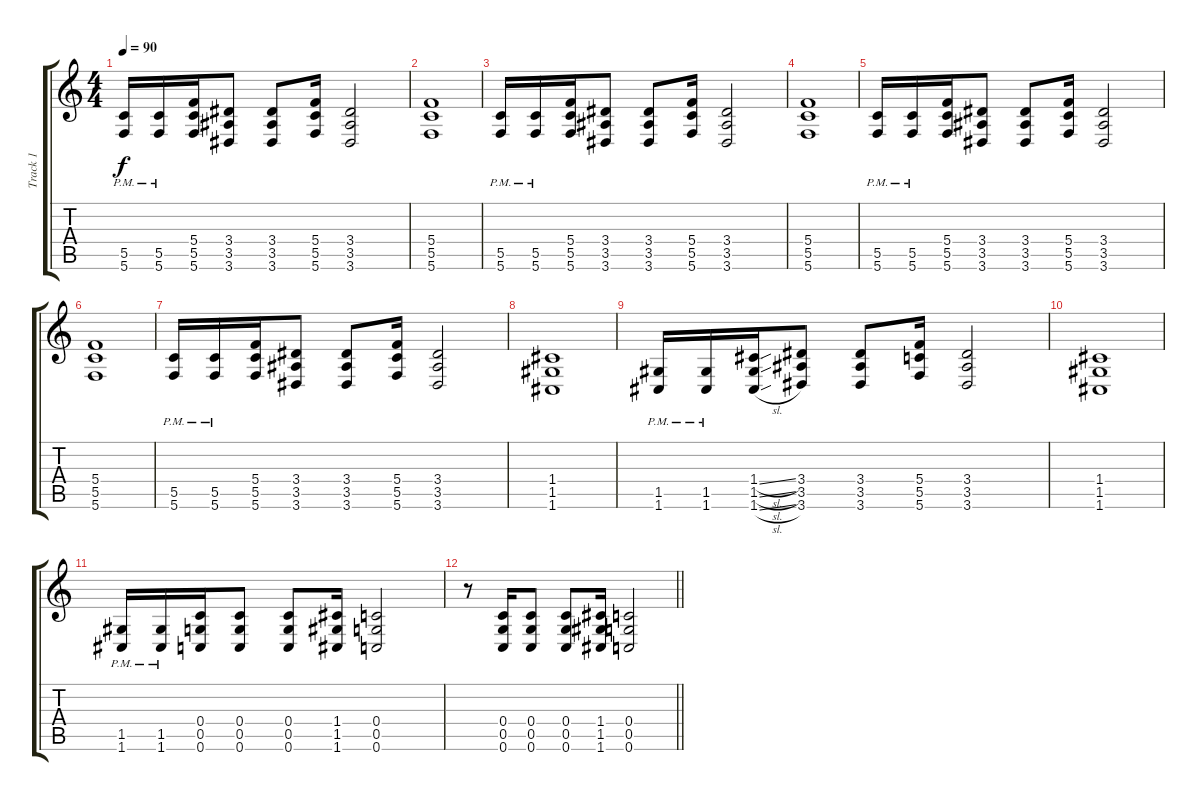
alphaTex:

\track ("Track 1" "Track 1") {instrument distortionguitar}
\staff {score tabs}
\tuning (D4 A3 F3 C3 G2 C2) {hide}
\ts (4 4)
\tempo 90
\clef g2
\ks c
(5.5{pm} 5.6{pm}).16{dy f} (5.5{pm} 5.6{pm}).16 (5.4 5.5 5.6).16 (3.4 3.5 3.6).8 (3.4 3.5 3.6).8 (5.4 5.5 5.6).16 (3.4 3.5 3.6).2 |
(5.4 5.5 5.6).1 |
(5.5{pm} 5.6{pm}).16 (5.5{pm} 5.6{pm}).16 (5.4 5.5 5.6).16 (3.4 3.5 3.6).8 (3.4 3.5 3.6).8 (5.4 5.5 5.6).16 (3.4 3.5 3.6).2 |
(5.4 5.5 5.6).1 |
(5.5{pm} 5.6{pm}).16 (5.5{pm} 5.6{pm}).16 (5.4 5.5 5.6).16 (3.4 3.5 3.6).8 (3.4 3.5 3.6).8 (5.4 5.5 5.6).16 (3.4 3.5 3.6).2 |
(5.4 5.5 5.6).1 |
(5.5{pm} 5.6{pm}).16 (5.5{pm} 5.6{pm}).16 (5.4 5.5 5.6).16 (3.4 3.5 3.6).8 (3.4 3.5 3.6).8 (5.4 5.5 5.6).16 (3.4 3.5 3.6).2 |
(1.4 1.5 1.6).1 |
(1.5{pm} 1.6{pm}).16 (1.5{pm} 1.6{pm}).16 (1.4{sl} 1.5{sl} 1.6{sl}).16 (3.4 3.5 3.6).8 (3.4 3.5 3.6).8 (5.4 5.5 5.6).16 (3.4 3.5 3.6).2 |
(1.4 1.5 1.6).1 |
(1.5{pm} 1.6{pm}).16 (1.5{pm} 1.6{pm}).16 (0.4 0.5 0.6).16 (0.4 0.5 0.6).8 (0.4 0.5 0.6).8 (1.4 1.5 1.6).16 (0.4 0.5 0.6).2 |
\barLineRight lightlight
r.8 (0.4 0.5 0.6).16 (0.4 0.5 0.6).8 (0.4 0.5 0.6).8 (1.4 1.5 1.6).16 (0.4 0.5 0.6).2
